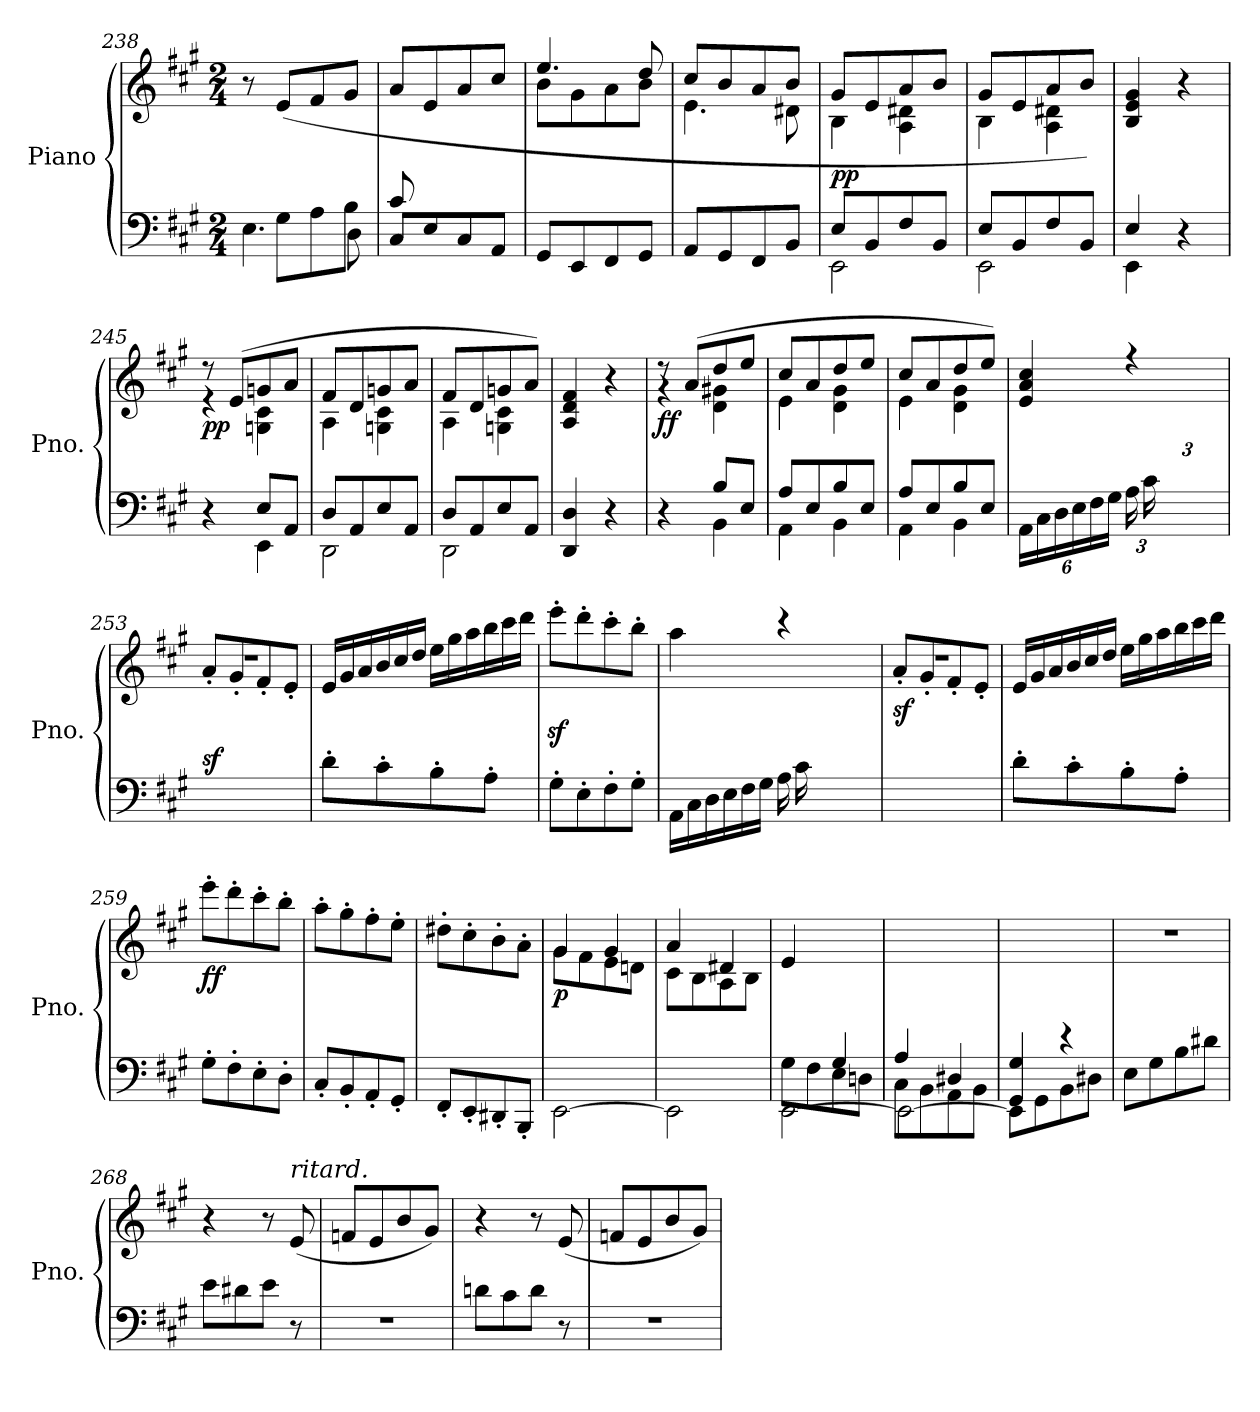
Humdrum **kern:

**kern	**kern	**dynam
*part1	*part1	*part1
*staff2	*staff1	*staff1/2
*I"Piano	*	*
*I'Pno.	*	*
*clefF4	*clefG2	*
*k[f#c#g#]	*k[f#c#g#]	*
*M2/4	*M2/4	*
=238	=238	=238
*^	*	*
8ryy	4.E\	8r	.
8G#\L	.	(8e/L	.
8A\	.	8f#/	.
8B\J	8D\	8g#/J	.
=239	=239	=239	=239
8c#/	8C#/L	8a/L	.
4.ryy	8E/	8e/	.
.	8C#/	8a/	.
.	8AA/J	8cc#/J	.
*v	*v	*	*
=240	=240	=240
*	*^	*
8GG#/L	4.ee/	8b\L	.
8EE/	.	8g#\	.
8FF#/	.	8a\	.
8GG#/J	8dd/	8b\J	.
!!LO:LB:g=z	!!
=241	=241	=241	=241
8AA/L	8cc#/L	4.e\	.
8GG#/	8b/	.	.
8FF#/	8a/	.	.
8BB/J	8b/J	8d#X\	.
=242	=242	=242	=242
*^	*	*	*
!	!	!	!	!LO:DY:b
8E/L	2EE\	8g#/L	4B\	pp
8BB/	.	8e/	.	.
8F#/	.	8a/	4A\ 4d#X\	.
8BB/J	.	8b/J	.	.
=243	=243	=243	=243	=243
8E/L	2EE\	8g#/L	4B\	.
8BB/	.	8e/	.	.
8F#/	.	8a/	4A\ 4d#X\	.
8BB/J	.	8b/J)	.	.
*	*	*v	*v	*
=244	=244	=244	=244
4E/	4EE\	4B/ 4e/ 4g#/	.
4r	4ryy	4r	.
=245	=245	=245	=245
*	*	*^	*
!	!	!	!	!LO:DY:b
4r	4ryy	8r	4re	pp
.	.	(8e/L	.	.
8E/L	4EE\	8gn/	4Gn\ 4c#\	.
8AA/J	.	8a/J	.	.
=246	=246	=246	=246	=246
8D/L	2DD\	8f#/L	4A\	.
8AA/	.	8d/	.	.
8E/	.	8gn/	4Gn\ 4c#\	.
8AA/J	.	8a/J	.	.
=247	=247	=247	=247	=247
8D/L	2DD\	8f#/L	4A\	.
8AA/	.	8d/	.	.
8E/	.	8gn/	4Gn\ 4c#\	.
8AA/J	.	8a/J)	.	.
*v	*v	*	*	*
*	*v	*v	*
=248	=248	=248
4DD/ 4D/	4A/ 4d/ 4f#/	.
4r	4r	.
!!LO:LB:g=z
=249	=249	=249
*^	*^	*
!	!	!	!	!LO:DY:b
4r	4ryy	8r	4rg	ff
.	.	(8a/L	.	.
8B/L	4BB\	8dd/	4d\ 4g#X\	.
8E/J	.	8ee/J	.	.
=250	=250	=250	=250	=250
8A/L	4AA\	8cc#/L	4e\	.
8E/	.	8a/	.	.
8B/	4BB\	8dd/	4d\ 4g#\	.
8E/J	.	8ee/J	.	.
=251	=251	=251	=251	=251
8A/L	4AA\	8cc#/L	4e\	.
8E/	.	8a/	.	.
8B/	4BB\	8dd/	4d\ 4g#\	.
8E/J	.	8ee/J)	.	.
*v	*v	*	*	*
=252	=252	=252	=252
*Xbrackettup	*	*	*
24AA\LL	4e/ 4a/ 4cc#/	3ryy	.
24C#\	.	.	.
24D\	.	.	.
24E\	.	.	.
24F#\	.	.	.
24G#\JJ	.	.	.
24A\LL	4r	.	.
24c#\	.	.	.
6ryy	.	24d\	.
*	*	*Xbrackettup	*
.	.	24e\	.
.	.	24f#\	.
.	.	24g#\JJ	.
=253	=253	=253	=253
!	!	!	!LO:DY:a=2
2ryy	2rdd	8a'/L	sf
.	.	8g#'/	.
.	.	8f#'/	.
.	.	8e'/J	.
*	*v	*v	*
!!LO:LB:g=z
=254	=254	=254
*	*Xtuplet	*
8d'\L	24e/LL	.
.	24g#/	.
.	24a/	.
8c#'\	24b/	.
.	24cc#/	.
.	24dd/JJ	.
8B'\	24ee\LL	.
.	24gg#\	.
.	24aa\	.
8A'\J	24bb\	.
.	24ccc#\	.
.	24ddd\JJ	.
=255	=255	=255
8G#'\L	8eeez<'\L	.
8E'\	8ddd'\	.
8F#'\	8ccc#'\	.
8G#'\J	8bb'\J	.
=256	=256	=256
*Xtuplet	*	*
*	*^	*
24AA\LL	4aa\	3ryy	.
24C#\	.	.	.
24D\	.	.	.
24E\	.	.	.
24F#\	.	.	.
24G#\JJ	.	.	.
24A\LL	4r	.	.
24c#\	.	.	.
6ryy	.	24d\	.
.	.	24e\	.
.	.	24f#\	.
.	.	24g#\JJ	.
=257	=257	=257	=257
!	!	!	!LO:DY:b
2ryy	2rdd	8a'/L	sf
.	.	8g#'/	.
.	.	8f#'/	.
.	.	8e'/J	.
*	*v	*v	*
!!LO:LB:g=z
=258	=258	=258
8d'\L	24e/LL	.
.	24g#/	.
.	24a/	.
8c#'\	24b/	.
.	24cc#/	.
.	24dd/JJ	.
8B'\	24ee\LL	.
.	24gg#\	.
.	24aa\	.
8A'\J	24bb\	.
.	24ccc#\	.
.	24ddd\JJ	.
=259	=259	=259
!	!	!LO:DY:b
8G#'\L	8eee'\L	ff
8F#'\	8ddd'\	.
8E'\	8ccc#'\	.
8D'\J	8bb'\J	.
=260	=260	=260
8C#'/L	8aa'\L	.
8BB'/	8gg#'\	.
8AA'/	8ff#'\	.
8GG#'/J	8ee'\J	.
=261	=261	=261
8FF#'/L	8dd#X'\L	.
8EE'/	8cc#'\	.
8DD#X'/	8b'\	.
8BBB'/J	8a'\J	.
=262	=262	=262
*	*^	*
!	!	!	!LO:DY:b
[2EE\	(4g#/	8g#\L	p
.	.	8f#\	.
.	4g#/	8e\	.
.	.	8dn\J	.
!!LO:PB:g=z	!!
=263	=263	=263	=263
2EE\]	4a/	8c#\L	.
.	.	8B\	.
.	4d#X/	8A\	.
.	.	8B\J	.
*	*v	*v	*
=264	=264	=264
*^	*	*
*	*^	*	*
4ryy	8G#\L	[2EE\	4e/	.
.	8F#\	.	.	.
4G#/	8E\	.	4ryy	.
.	8Dn\J	.	.	.
=265	=265	=265	=265	=265
4A/	8C#\L	2EE\_	2ryy	.
.	8BB\	.	.	.
4D#X/	8AA\	.	.	.
.	8BB\J	.	.	.
=266	=266	=266	=266	=266
4GG#/ 4G#/)	2ryy	8EE\L]	4ryy	.
.	.	8GG#\	.	.
4ryy	.	8BB\	4rEE	.
.	.	8D#X\J	.	.
*v	*v	*v	*	*
=267	=267	=267
8E\L	2r	.
8G#\	.	.
8B\	.	.
8d#X\J	.	.
=268	=268	=268
8e\L	4r	.
8d#X\	.	.
8e\J	8r	.
!	!LO:TX:a:i:t=ritard.	!
8r	(8e/	.
=269	=269	=269
2r	8fn/L	.
.	8e/	.
.	8b/	.
.	8g#/J)	.
!!LO:LB:g=z
=270	=270	=270
8dn\L	4r	.
8c#\	.	.
8d\J	8r	.
8r	(8e/	.
=271	=271	=271
2r	8fn/L	.
.	8e/	.
.	8b/	.
.	8g#/J)	.
=	=	=
*-	*-	*-
